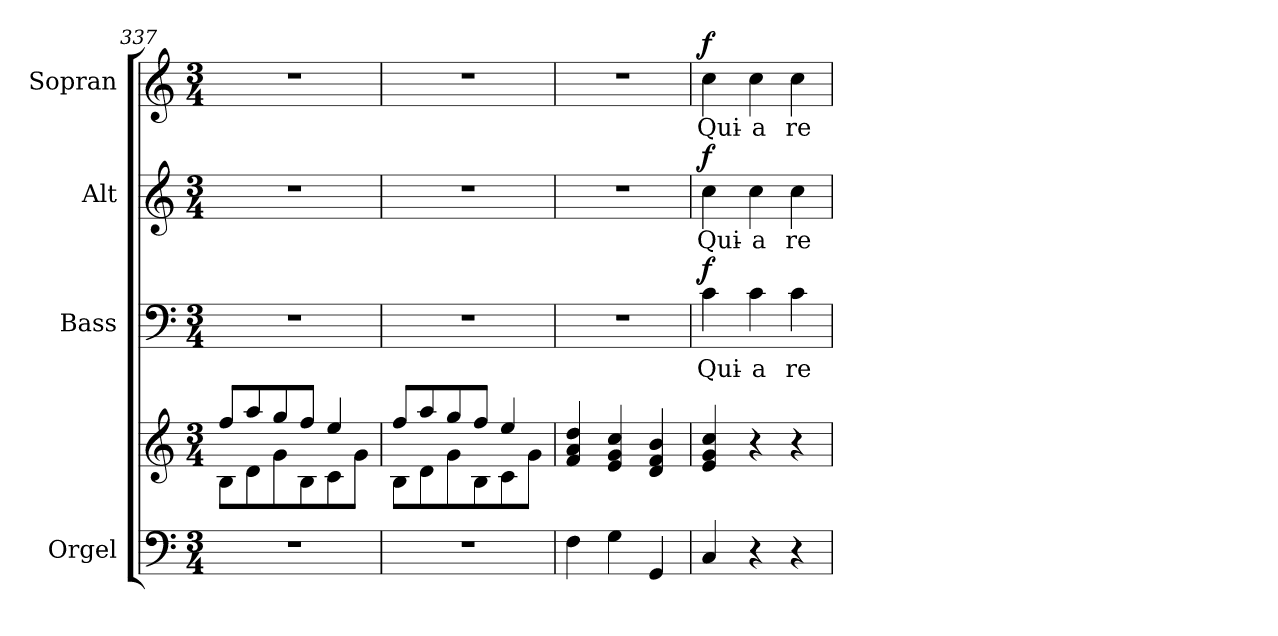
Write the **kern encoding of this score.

**kern	**kern	**kern	**text	**dynam	**kern	**text	**dynam	**kern	**text	**dynam
*part4	*part4	*part3	*part3	*part3	*part2	*part2	*part2	*part1	*part1	*part1
*staff5	*staff4	*staff3	*staff3	*staff3	*staff2	*staff2	*staff2	*staff1	*staff1	*staff1
*I"Orgel	*	*I"Bass	*	*	*I"Alt	*	*	*I"Sopran	*	*
*I'Org.	*	*I'B.	*	*	*I'A.	*	*	*I'S.	*	*
*clefF4	*clefG2	*clefF4	*	*	*clefG2	*	*	*clefG2	*	*
*k[]	*k[]	*k[]	*	*	*k[]	*	*	*k[]	*	*
*C:	*C:	*C:	*	*	*C:	*	*	*C:	*	*
*M3/4	*M3/4	*M3/4	*	*	*M3/4	*	*	*M3/4	*	*
=337	=337	=337	=337	=337	=337	=337	=337	=337	=337	=337
*	*^	*	*	*	*	*	*	*	*	*
2.r	8ff/L	8B\L	2.r	.	.	2.r	.	.	2.r	.	.
.	8aa/	8d\	.	.	.	.	.	.	.	.	.
.	8gg/	8g\	.	.	.	.	.	.	.	.	.
.	8ff/J	8B\	.	.	.	.	.	.	.	.	.
.	4ee/	8c\	.	.	.	.	.	.	.	.	.
.	.	8g\J	.	.	.	.	.	.	.	.	.
=338	=338	=338	=338	=338	=338	=338	=338	=338	=338	=338	=338
2.r	8ff/L	8B\L	2.r	.	.	2.r	.	.	2.r	.	.
.	8aa/	8d\	.	.	.	.	.	.	.	.	.
.	8gg/	8g\	.	.	.	.	.	.	.	.	.
.	8ff/J	8B\	.	.	.	.	.	.	.	.	.
.	4ee/	8c\	.	.	.	.	.	.	.	.	.
.	.	8g\J	.	.	.	.	.	.	.	.	.
*	*v	*v	*	*	*	*	*	*	*	*	*
=339	=339	=339	=339	=339	=339	=339	=339	=339	=339	=339
4F\	4f/ 4a/ 4dd/	2.r	.	.	2.r	.	.	2.r	.	.
4G\	4e/ 4g/ 4cc/	.	.	.	.	.	.	.	.	.
4GG/	4d/ 4f/ 4b/	.	.	.	.	.	.	.	.	.
=340	=340	=340	=340	=340	=340	=340	=340	=340	=340	=340
!	!	!	!LO:LY:b	!LO:DY:a	!	!LO:LY:b	!LO:DY:a	!	!LO:LY:b	!LO:DY:a
4C/	4e/ 4g/ 4cc/	4c\	Qui-	f	4cc\	Qui-	f	4cc\	Qui-	f
!	!	!	!LO:LY:b	!	!	!LO:LY:b	!	!	!LO:LY:b	!
4r	4r	4c\	-a	.	4cc\	-a	.	4cc\	-a	.
!	!	!	!LO:LY:b	!	!	!LO:LY:b	!	!	!LO:LY:b	!
4r	4r	4c\	re-	.	4cc\	re-	.	4cc\	re-	.
=	=	=	=	=	=	=	=	=	=	=
*-	*-	*-	*-	*-	*-	*-	*-	*-	*-	*-
